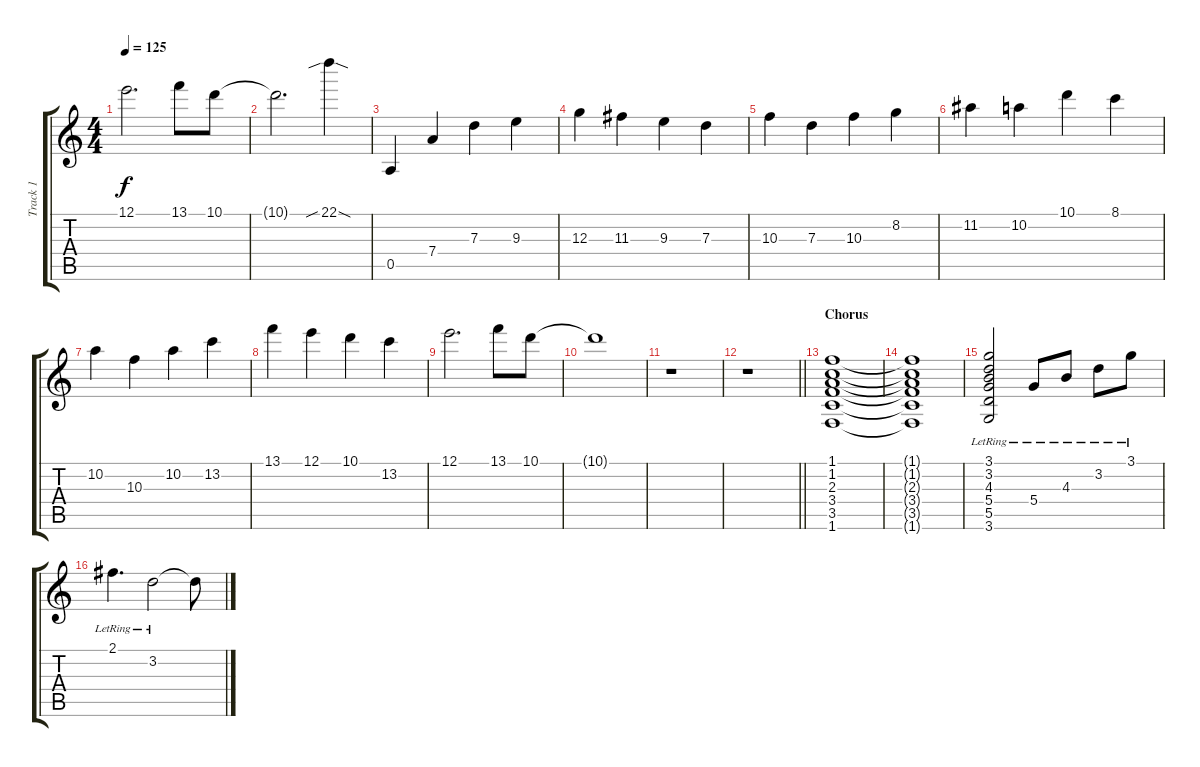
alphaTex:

\track ("Track 1" "Track 1") {instrument distortionguitar}
\staff {score tabs}
\tuning (E4 B3 G3 D3 A2 E2) {hide}
\ts (4 4)
\tempo 125
\clef g2
\ks c
12.1.2{d dy f} 13.1.8 10.1.8 |
10.1{t}.2{d} 22.1{sib sod}.4 |
0.5.4 7.4.4 7.3.4 9.3.4 |
12.3.4 11.3.4 9.3.4 7.3.4 |
10.3.4 7.3.4 10.3.4 8.2.4 |
11.2.4 10.2.4 10.1.4 8.1.4 |
10.2.4 10.3.4 10.2.4 13.2.4 |
13.1.4 12.1.4 10.1.4 13.2.4 |
12.1.2{d} 13.1.8 10.1.8 |
10.1{t}.1 |
r.1 |
\barLineRight lightlight
r.1 |
\section ("" "Chorus")
(1.1 1.2 2.3 3.4 3.5 1.6).1{instrument electricguitarclean} |
(1.1{t} 1.2{t} 2.3{t} 3.4{t} 3.5{t} 1.6{t}).1 |
(3.1{lr} 3.2{lr} 4.3{lr} 5.4{lr} 5.5{lr} 3.6{lr}).2 5.4{lr}.8 4.3{lr}.8 3.2{lr}.8 3.1{lr}.8 |
2.1{lr}.4{d} 3.2{lr}.2 3.2{t}.8
